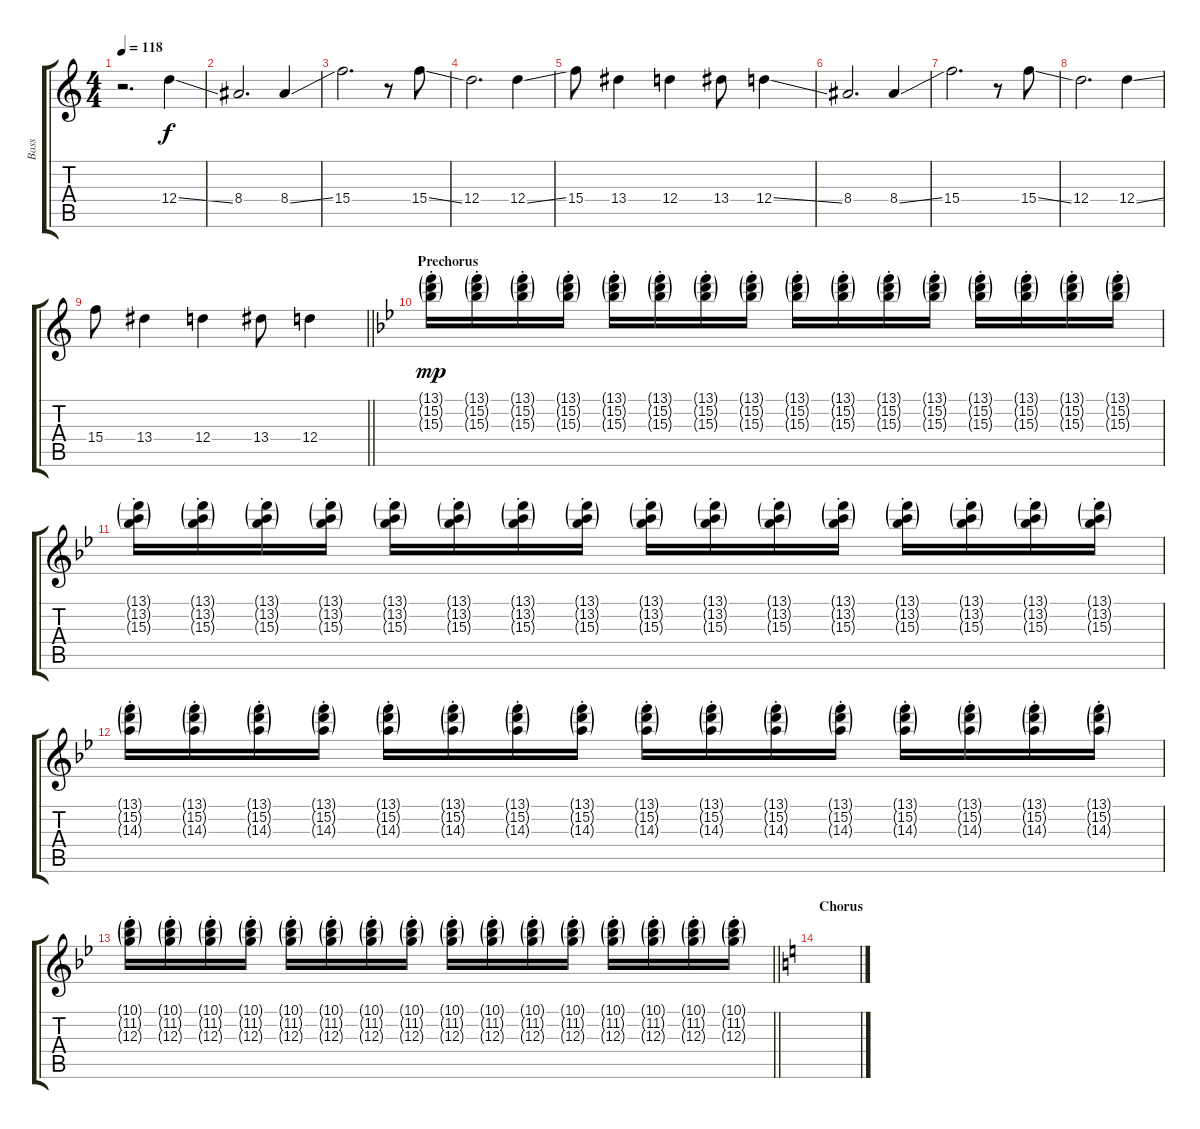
\track ("Bass" "Bass") {instrument acousticguitarsteel}
\staff {score tabs}
\tuning (E4 B3 G3 D3 A2 E2) {hide}
\ts (4 4)
\tempo 118
\clef g2
\ks c
r.2{d dy f} 12.4{ss}.4 |
8.4.2{d} 8.4{ss}.4 |
15.4.2{d} r.8 15.4{ss}.8 |
12.4.2{d} 12.4{ss}.4 |
15.4.8 13.4.4 12.4.4 13.4.8 12.4{ss}.4 |
8.4.2{d} 8.4{ss}.4 |
15.4.2{d} r.8 15.4{ss}.8 |
12.4.2{d} 12.4{ss}.4 |
\barLineRight lightlight
15.4.8 13.4.4 12.4.4 13.4.8 12.4.4 |
\section ("" "Prechorus")
\ks bb
(13.1{g} 15.2{g st} 15.3{g st}).16{dy mp} (13.1{g} 15.2{g st} 15.3{g st}).16 (13.1{g} 15.2{g st} 15.3{g st}).16 (13.1{g} 15.2{g st} 15.3{g st}).16 (13.1{g} 15.2{g st} 15.3{g st}).16 (13.1{g} 15.2{g st} 15.3{g st}).16 (13.1{g} 15.2{g st} 15.3{g st}).16 (13.1{g} 15.2{g st} 15.3{g st}).16 (13.1{g} 15.2{g st} 15.3{g st}).16 (13.1{g} 15.2{g st} 15.3{g st}).16 (13.1{g} 15.2{g st} 15.3{g st}).16 (13.1{g} 15.2{g st} 15.3{g st}).16 (13.1{g} 15.2{g st} 15.3{g st}).16 (13.1{g} 15.2{g st} 15.3{g st}).16 (13.1{g} 15.2{g st} 15.3{g st}).16 (13.1{g} 15.2{g st} 15.3{g st}).16 |
(13.1{g st} 13.2{g st} 15.3{g}).16 (13.1{g st} 13.2{g st} 15.3{g}).16 (13.1{g st} 13.2{g st} 15.3{g}).16 (13.1{g st} 13.2{g st} 15.3{g}).16 (13.1{g st} 13.2{g st} 15.3{g}).16 (13.1{g st} 13.2{g st} 15.3{g}).16 (13.1{g st} 13.2{g st} 15.3{g}).16 (13.1{g st} 13.2{g st} 15.3{g}).16 (13.1{g st} 13.2{g st} 15.3{g}).16 (13.1{g st} 13.2{g st} 15.3{g}).16 (13.1{g st} 13.2{g st} 15.3{g}).16 (13.1{g st} 13.2{g st} 15.3{g}).16 (13.1{g st} 13.2{g st} 15.3{g}).16 (13.1{g st} 13.2{g st} 15.3{g}).16 (13.1{g st} 13.2{g st} 15.3{g}).16 (13.1{g st} 13.2{g st} 15.3{g}).16 |
(13.1{g} 15.2{g st} 14.3{g st}).16 (13.1{g} 15.2{g st} 14.3{g st}).16 (13.1{g} 15.2{g st} 14.3{g st}).16 (13.1{g} 15.2{g st} 14.3{g st}).16 (13.1{g} 15.2{g st} 14.3{g st}).16 (13.1{g} 15.2{g st} 14.3{g st}).16 (13.1{g} 15.2{g st} 14.3{g st}).16 (13.1{g} 15.2{g st} 14.3{g st}).16 (13.1{g} 15.2{g st} 14.3{g st}).16 (13.1{g} 15.2{g st} 14.3{g st}).16 (13.1{g} 15.2{g st} 14.3{g st}).16 (13.1{g} 15.2{g st} 14.3{g st}).16 (13.1{g} 15.2{g st} 14.3{g st}).16 (13.1{g} 15.2{g st} 14.3{g st}).16 (13.1{g} 15.2{g st} 14.3{g st}).16 (13.1{g} 15.2{g st} 14.3{g st}).16 |
\barLineRight lightlight
(10.1{g} 11.2{g st} 12.3{g st}).16 (10.1{g} 11.2{g st} 12.3{g st}).16 (10.1{g} 11.2{g st} 12.3{g st}).16 (10.1{g} 11.2{g st} 12.3{g st}).16 (10.1{g} 11.2{g st} 12.3{g st}).16 (10.1{g} 11.2{g st} 12.3{g st}).16 (10.1{g} 11.2{g st} 12.3{g st}).16 (10.1{g} 11.2{g st} 12.3{g st}).16 (10.1{g} 11.2{g st} 12.3{g st}).16 (10.1{g} 11.2{g st} 12.3{g st}).16 (10.1{g} 11.2{g st} 12.3{g st}).16 (10.1{g} 11.2{g st} 12.3{g st}).16 (10.1{g} 11.2{g st} 12.3{g st}).16 (10.1{g} 11.2{g st} 12.3{g st}).16 (10.1{g} 11.2{g st} 12.3{g st}).16 (10.1{g} 11.2{g st} 12.3{g st}).16 |
\section ("" "Chorus")
\ks c
